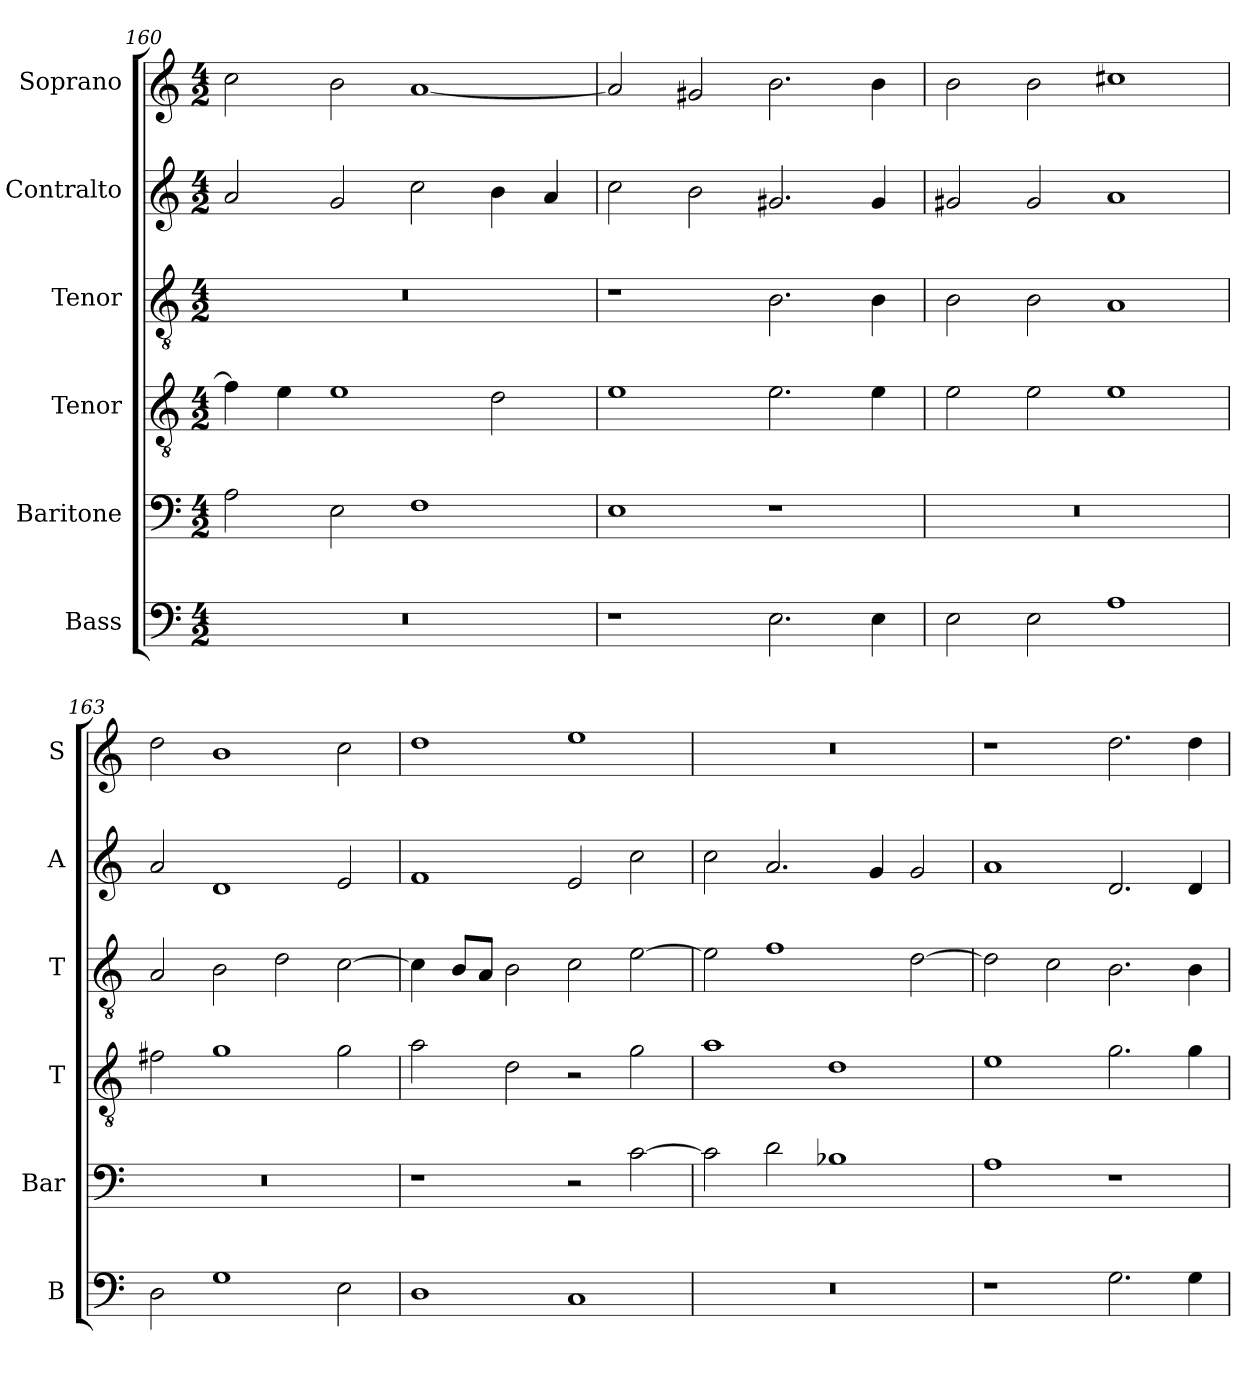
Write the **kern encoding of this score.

**kern	**kern	**kern	**kern	**kern	**kern
*part6	*part5	*part4	*part3	*part2	*part1
*staff6	*staff5	*staff4	*staff3	*staff2	*staff1
*I"Bass	*I"Baritone	*I"Tenor	*I"Tenor	*I"Contralto	*I"Soprano
*I'B	*I'Bar	*I'T	*I'T	*I'A	*I'S
*clefF4	*clefF4	*clefGv2	*clefGv2	*clefG2	*clefG2
*k[]	*k[]	*k[]	*k[]	*k[]	*k[]
*G:mix	*G:mix	*G:mix	*G:mix	*G:mix	*G:mix
*M4/2	*M4/2	*M4/2	*M4/2	*M4/2	*M4/2
=160	=160	=160	=160	=160	=160
0r	2A	4f]	0r	2a	2cc
.	.	4e	.	.	.
.	2E	1e	.	2g	2b
.	1F	.	.	2cc	[1a
.	.	2d	.	4b	.
.	.	.	.	4a	.
=161	=161	=161	=161	=161	=161
1r	1E	1e	1r	2cc	2a]
.	.	.	.	2b	2g#X
2.E	1r	2.e	2.B	2.g#X	2.b
4E	.	4e	4B	4g#	4b
=162	=162	=162	=162	=162	=162
2E	0r	2e	2B	2g#X	2b
2E	.	2e	2B	2g#	2b
1A	.	1e	1A	1a	1cc#X
=163	=163	=163	=163	=163	=163
2D	0r	2f#X	2A	2a	2dd
1G	.	1g	2B	1d	1b
.	.	.	2d	.	.
2E	.	2g	[2c	2e	2cc
=164	=164	=164	=164	=164	=164
1D	1r	2a	4c]	1f	1dd
.	.	.	8B/L	.	.
.	.	.	8A/J	.	.
.	.	2d	2B	.	.
1C	2r	2r	2c	2e	1ee
.	[2c	2g	[2e	2cc	.
=165	=165	=165	=165	=165	=165
0r	2c]	1a	2e]	2cc	0r
.	2d	.	1f	2.a	.
.	1B-X	1d	.	.	.
.	.	.	.	4g	.
.	.	.	[2d	2g	.
=166	=166	=166	=166	=166	=166
1r	1A	1e	2d]	1a	1r
.	.	.	2c	.	.
2.G	1r	2.g	2.B	2.d	2.dd
4G	.	4g	4B	4d	4dd
=	=	=	=	=	=
*-	*-	*-	*-	*-	*-
